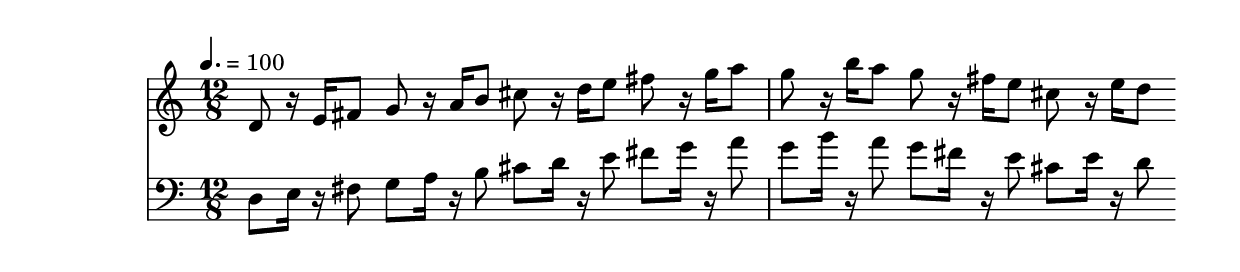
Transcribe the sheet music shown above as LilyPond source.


\version "2.13.30"




straight = {
	\time 12/8 d8 e16 r fis8 	g a16 r b8 	cis d16 r e8 	fis g16 r a8 	g b16 r a8 	g fis16 r e8 	cis e16 r d8 
}

swung = {
	
	d8 r16 e16 fis8 	g8 r16 a16 b8 	cis8 r16 d16 e8 	fis8 r16 g16 a8 	g8 r16 b16 a8 	g8 r16 fis16 e8 	cis8 r16 e16 d8 
}

\score {
	<<
		\new Staff \relative c' { \set Staff.midiInstrument = #"flute"
		 \tempo 4. = 100 \swung }
		\new Staff \relative c {\set Staff.midiInstrument = #"viola" \clef bass \straight}
		>>
\midi { }
\layout { }

}




